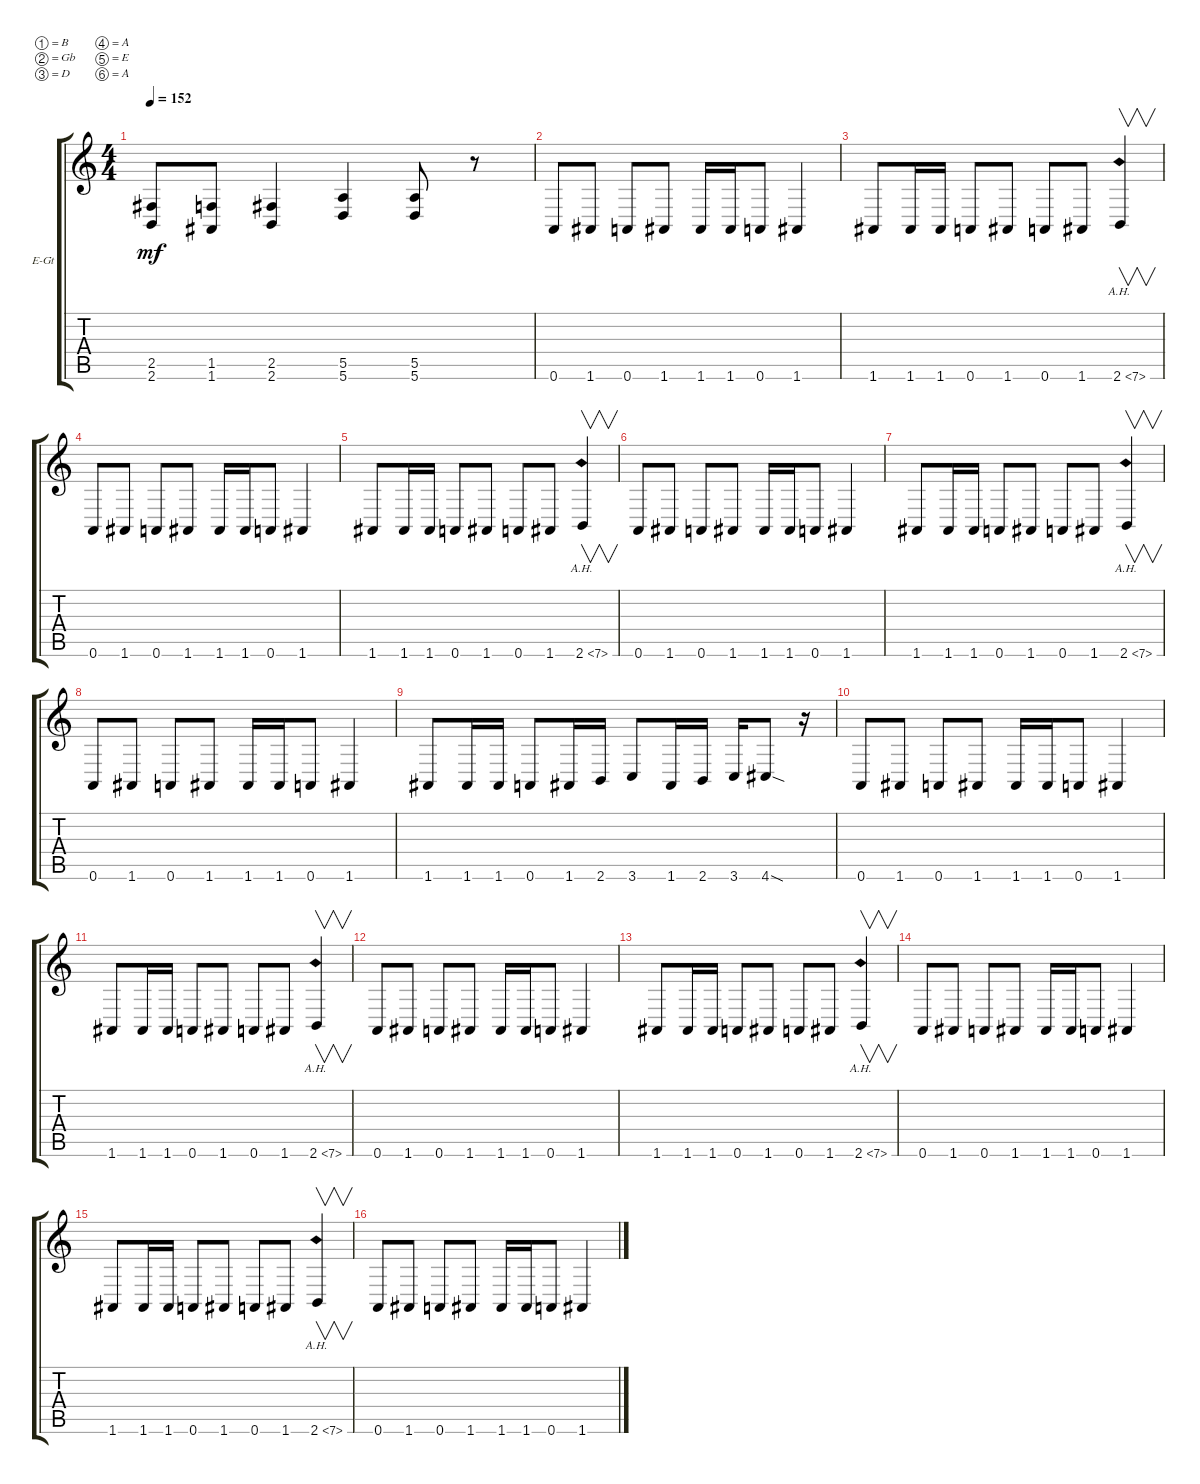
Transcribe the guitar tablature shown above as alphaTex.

\bracketExtendMode groupsimilarinstruments
\firstSystemTrackNameOrientation horizontal
\otherSystemsTrackNameOrientation horizontal
\track ("Guitar 2" "E-Gt") {instrument distortionguitar}
\staff {score tabs}
\tuning (B3 Gb3 D3 A2 E2 A1)
\ts (4 4)
\tempo 152
\clef g2
\ks c
(2.6 2.5).8{dy mf} (1.6 1.5).8 (2.6 2.5).4 (5.6 5.5).4 (5.6 5.5).8 r.8 |
0.6.8 1.6.8 0.6.8 1.6.8 1.6.16 1.6.16 0.6.8 1.6.4 |
1.6.8 1.6.16 1.6.16 0.6.8 1.6.8 0.6.8 1.6.8 2.6{ah 5}.4{v} |
0.6.8 1.6.8 0.6.8 1.6.8 1.6.16 1.6.16 0.6.8 1.6.4 |
1.6.8 1.6.16 1.6.16 0.6.8 1.6.8 0.6.8 1.6.8 2.6{ah 5}.4{v} |
0.6.8 1.6.8 0.6.8 1.6.8 1.6.16 1.6.16 0.6.8 1.6.4 |
1.6.8 1.6.16 1.6.16 0.6.8 1.6.8 0.6.8 1.6.8 2.6{ah 5}.4{v} |
0.6.8 1.6.8 0.6.8 1.6.8 1.6.16 1.6.16 0.6.8 1.6.4 |
1.6.8 1.6.16 1.6.16 0.6.8 1.6.16 2.6.16 3.6.8 1.6.16 2.6.16 3.6.16 4.6{sod}.8 r.16 |
0.6.8 1.6.8 0.6.8 1.6.8 1.6.16 1.6.16 0.6.8 1.6.4 |
1.6.8 1.6.16 1.6.16 0.6.8 1.6.8 0.6.8 1.6.8 2.6{ah 5}.4{v} |
0.6.8 1.6.8 0.6.8 1.6.8 1.6.16 1.6.16 0.6.8 1.6.4 |
1.6.8 1.6.16 1.6.16 0.6.8 1.6.8 0.6.8 1.6.8 2.6{ah 5}.4{v} |
0.6.8 1.6.8 0.6.8 1.6.8 1.6.16 1.6.16 0.6.8 1.6.4 |
1.6.8 1.6.16 1.6.16 0.6.8 1.6.8 0.6.8 1.6.8 2.6{ah 5}.4{v} |
0.6.8 1.6.8 0.6.8 1.6.8 1.6.16 1.6.16 0.6.8 1.6.4
